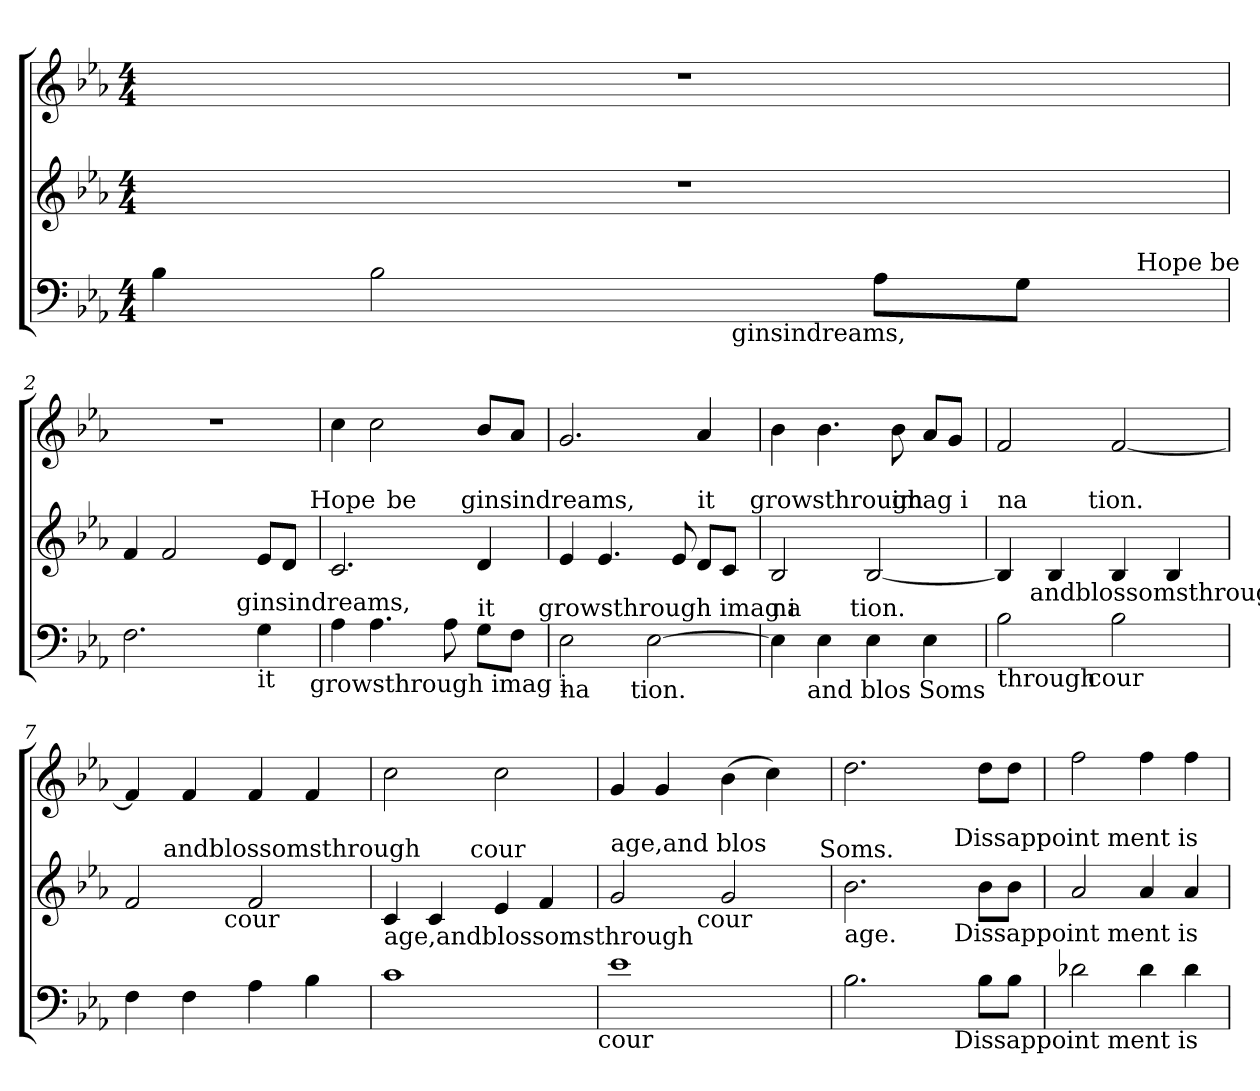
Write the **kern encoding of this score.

**kern	**kern	**kern
*part3	*part2	*part1
*staff3	*staff2	*staff1
*clefF4	*clefG2	*clefG2
*k[b-e-a-]	*k[b-e-a-]	*k[b-e-a-]
*E-:	*E-:	*E-:
*M4/4	*M4/4	*M4/4
=1	=1	=1
!LO:TX:b:t=Hope be	!	!
*^	*	*
*	*^	*	*
4B-\	2ryy	2ryy	1r	1r
2B-\	.	.	.	.
.	8ryy	4...ryy	.	.
!	!LO:TX:b:t=ginsindreams,	!	!	!
.	4.ryy	.	.	.
8A-\L	.	.	.	.
8G\J	.	.	.	.
!	!	!LO:TX:a:t=Hope be	!	!
.	.	32ryy	.	.
=2	=2	=2	=2	=2
*	*	*	*^	*
2.F\	2ryy	2ryy	4f/	2ryy	1r
.	.	.	2f/	.	.
.	8ryy	4...ryy	.	4...ryy	.
.	32ryy	.	.	.	.
!	!LO:TX:a:t=ginsindreams,	!	!	!	!
.	4ryy	.	.	.	.
!LO:TX:b:t=it	!	!	!	!	!
4G\	.	.	8e-/L	.	.
.	.	.	8d/J	.	.
.	16.ryy	.	.	.	.
!	!	!	!	!LO:TX:a:t=Hope	!
!	!	!LO:TX:b:t=growsthrough imag i	!	!	!
.	.	32ryy	.	32ryy	.
*	*v	*v	*	*	*
=3	=3	=3	=3	=3
*	*	*	*^	*
4A-\	2ryy	2.c/	4ryy	2ryy	4cc\
4.A-\	.	.	16ryy	.	2cc\
!	!	!	!LO:TX:a:t=be	!	!
.	.	.	2ryy	.	.
.	4...ryy	.	.	8.ryy	.
8A-\	.	.	.	.	.
!	!	!	!	!LO:TX:a:t=ginsindreams,	!
.	.	.	.	4ryy	.
!LO:TX:a:t=it	!	!	!	!	!
8G\L	.	4d/	.	.	8b-/L
.	.	.	8.ryy	.	.
8F\J	.	.	.	.	8a-/J
.	.	.	.	16ryy	.
!	!LO:TX:a:t=growsthrough imag i	!	!	!	!
.	32ryy	.	.	.	.
=4	=4	=4	=4	=4	=4
!LO:TX:b:t=na	!	!	!	!	!
*	*	*	*v	*v	*
2E-\	4..ryy	4e-/	2ryy	2.g/
.	.	4.e-/	.	.
!	!LO:TX:b:t=tion.	!	!	!
.	2ryy	.	.	.
[>2E-\	.	.	4...ryy	.
.	.	8e-/	.	.
!	!	!LO:TX:a:t=it	!	!
.	.	8d/L	.	4a-/
.	.	8c/J	.	.
.	16ryy	.	.	.
!	!	!	!LO:TX:a:t=growsthrough	!
.	.	.	32ryy	.
=5	=5	=5	=5	=5
!LO:TX:a:t=na	!	!	!	!
*	*^	*	*	*
4E-\]	8..ryy	4..ryy	2B-/	2ryy	4b-\
!	!LO:TX:b:t=and blos Soms	!	!	!	!
.	2ryy	.	.	.	.
4E-\	.	.	.	.	4.b-\
!	!	!LO:TX:a:t=tion.	!	!	!
.	.	2ryy	.	.	.
4E-\	.	.	[<2B-/	8ryy	.
!	!	!	!	!LO:TX:a:t=imag i	!
.	.	.	.	4.ryy	8b-\
.	4ryy	.	.	.	.
4E-\	.	.	.	.	8a-/L
.	.	.	.	.	8g/J
.	.	16ryy	.	.	.
.	32ryy	.	.	.	.
!!LO:LB:g=z
=6	=6	=6	=6	=6	=6
!	!	!	!LO:TX:a:t=na	!	!
!LO:TX:b:t=through	!	!	!	!	!
*	*v	*v	*	*^	*
2B-\	4ryy	4B-/]	8.ryy	4ryy	2f/
!	!	!	!LO:TX:b:t=andblossomsthrough	!	!
.	.	.	2ryy	.	.
.	8ryy	4B-/	.	8ryy	.
.	32ryy	.	.	32ryy	.
!	!	!	!	!LO:TX:a:t=tion.	!
!	!LO:TX:b:t=cour	!	!	!	!
.	2ryy	.	.	2ryy	.
2B-\	.	4B-/	.	.	[<2f/
.	.	.	4ryy	.	.
.	.	4B-/	.	.	.
.	16.ryy	.	.	16.ryy	.
.	.	.	16ryy	.	.
=7	=7	=7	=7	=7	=7
!LO:TX:b:t=age,andblossomsthrough	!	!	!	!	!
*v	*v	*	*	*	*
4F\	2f/	8.ryy	4ryy	4f/]
!	!	!LO:TX:a:t=andblossomsthrough	!	!
.	.	2ryy	.	.
4F\	.	.	8ryy	4f/
.	.	.	32ryy	.
!	!	!	!LO:TX:b:t=cour	!
.	.	.	2ryy	.
4A-\	2f/	.	.	4f/
.	.	4ryy	.	.
4B-\	.	.	.	4f/
.	.	.	16.ryy	.
.	.	16ryy	.	.
=8	=8	=8	=8	=8
!	!LO:TX:b:t=age,andblossomsthrough	!	!	!
*	*	*v	*v	*
1c	4c/	4ryy	2cc\
.	4c/	8ryy	.
.	.	32ryy	.
!	!	!LO:TX:a:t=cour	!
.	.	2ryy	.
.	4e-/	.	2cc\
.	4f/	.	.
.	.	16.ryy	.
!LO:TX:b:t=cour	!	!	!
=9	=9	=9	=9
!	!LO:TX:a:t=age,and blos	!	!
*	*	*^	*
1e-	2g/	4ryy	2ryy	4g/
.	.	8ryy	.	4g/
.	.	32ryy	.	.
!	!	!LO:TX:b:t=cour	!	!
.	.	2ryy	.	.
.	2g/	.	4...ryy	(>4b-\
.	.	.	.	4cc\)
.	.	16.ryy	.	.
!	!	!	!LO:TX:a:t=Soms.	!
.	.	.	32ryy	.
=10	=10	=10	=10	=10
!	!LO:TX:b:t=age.	!	!	!
!LO:TX:b:t=age.	!	!	!	!
*^	*	*v	*v	*
2.B-\	2ryy	2.b-\	2ryy	2.dd\
.	8ryy	.	8ryy	.
.	32ryy	.	32ryy	.
!	!	!	!LO:TX:b:t=Dissappoint ment is	!
!	!	!	!LO:TX:a:t=Dissappoint ment is	!
!	!LO:TX:b:t=Dissappoint ment is	!	!	!
.	4ryy	.	4ryy	.
8B-\L	.	8b-\L	.	8dd\L
8B-\J	.	8b-\J	.	8dd\J
.	16.ryy	.	16.ryy	.
*v	*v	*	*	*
*	*v	*v	*
=11	=11	=11
2d-X\	2a-/	2ff\
4d-\	4a-/	4ff\
4d-\	4a-/	4ff\
=	=	=
*-	*-	*-
